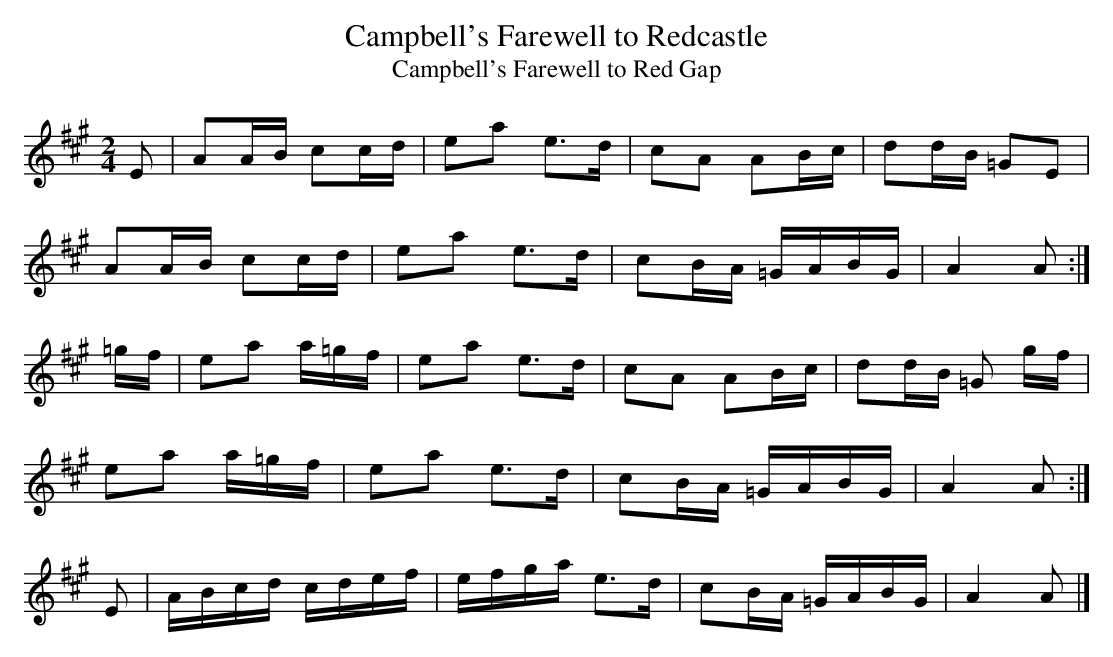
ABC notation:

X:1
T:Campbell's Farewell to Redcastle
T:Campbell's Farewell to Red Gap
M:2/4
L:1/8
K:A
E|AA/B/ cc/d/|ea e>d|cA AB/c/|dd/B/ =GE|
AA/B/ cc/d/|ea e>d|cB/A/ =G/A/B/G/|A2 A:|]
=g/f/|ea a/=g/f/|ea e>d|cA AB/c/|dd/B/ =G 1g/f/|
ea a/=g/f/|ea e>d|cB/A/ =G/A/B/G/|A2 A:|
2E|A/B/c/d/ c/d/e/f/|e/f/g/a/ e>d|cB/A/ =G/A/B/G/|A2 A|]
